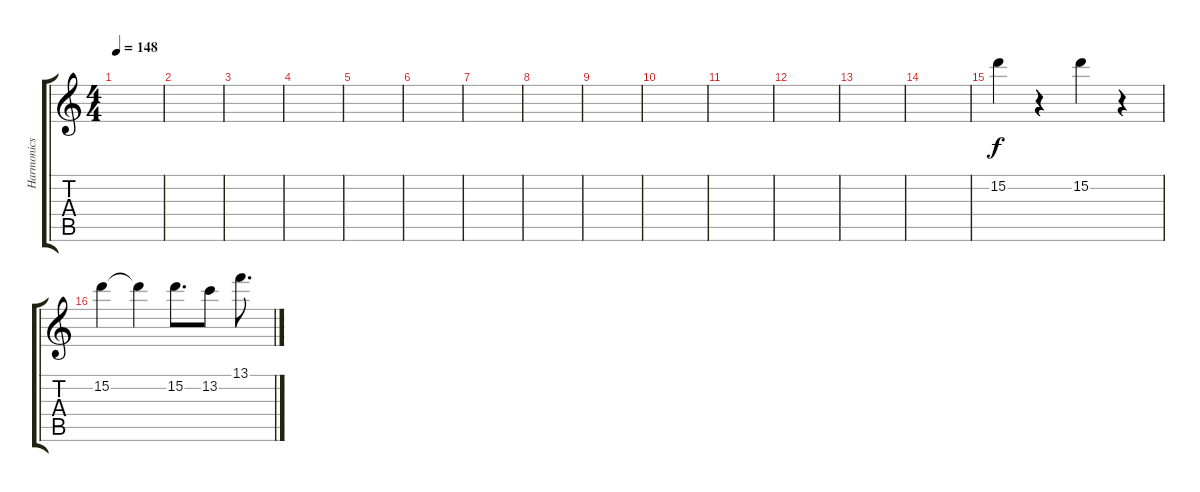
\track ("Harmonics" "Harmonics") {instrument guitarharmonics}
\staff {score tabs}
\tuning (E4 B3 G3 D3 A2 E2) {hide}
\ts (4 4)
\tempo 148
\clef g2
\ks c
|
|
|
|
|
|
|
|
|
|
|
|
|
|
15.2.4{volume 16} r.4 15.2.4 r.4 |
15.2.4 15.2{t}.4 15.2.8{d} 13.2.8 13.1.8{d}
